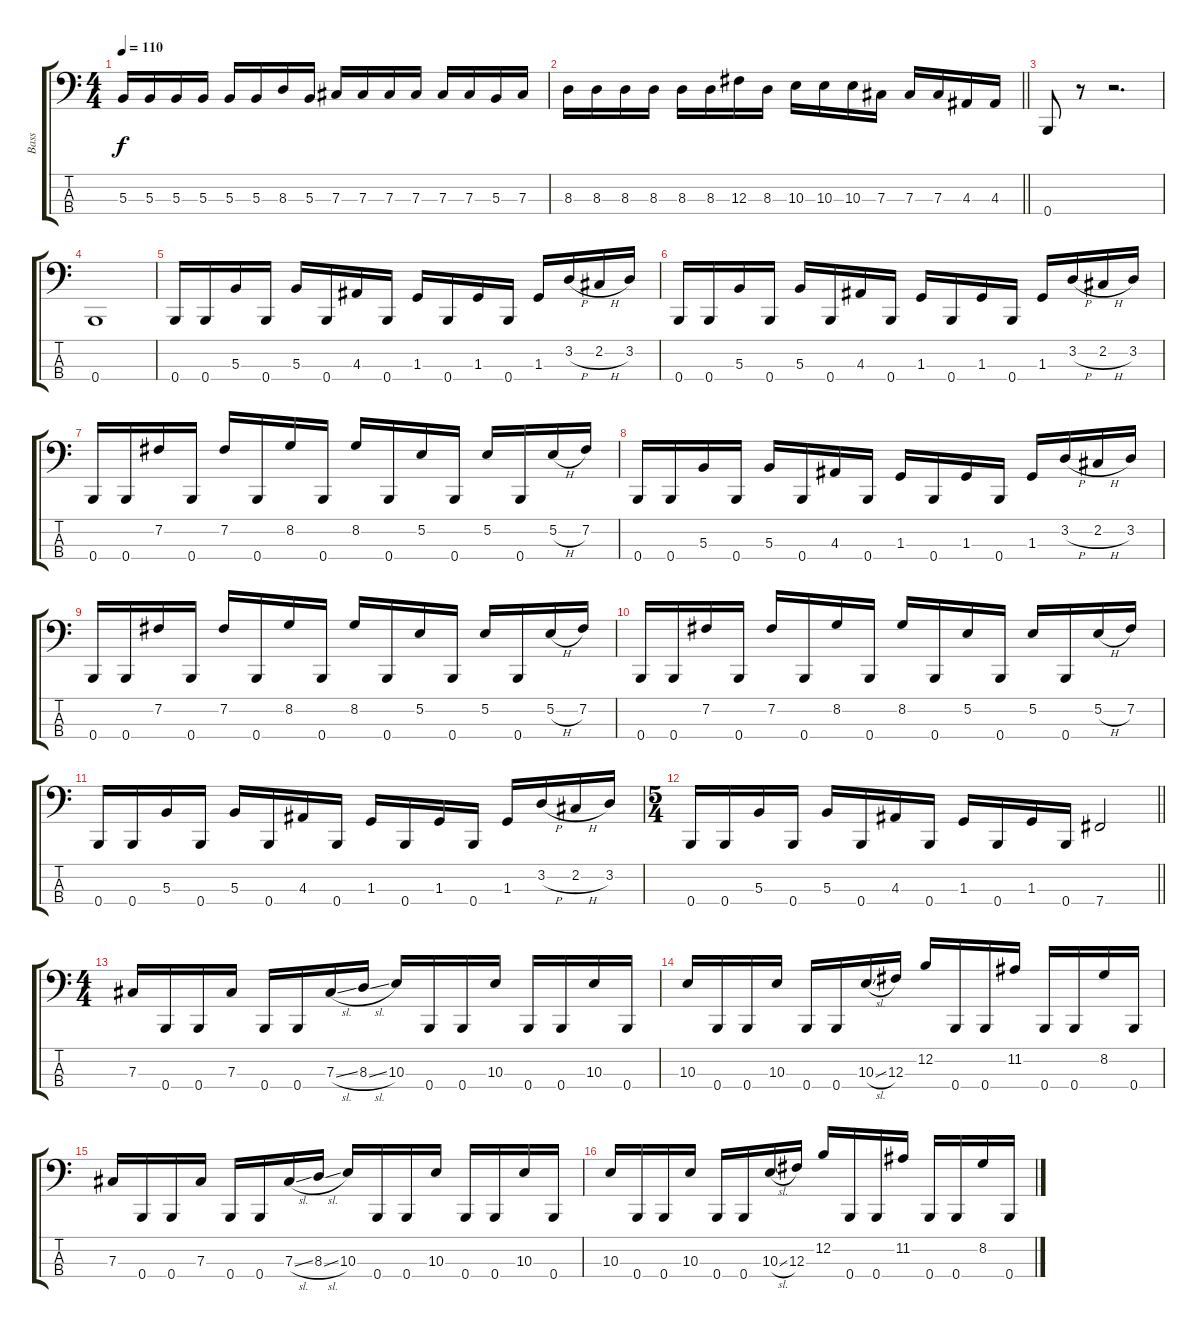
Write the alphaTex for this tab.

\track ("Bass" "Bass") {instrument electricbassfinger}
\staff {score tabs}
\tuning (E2 B1 Gb1 B0) {hide}
\ts (4 4)
\tempo 110
\clef f4
\ks c
5.3.16{dy f} 5.3.16 5.3.16 5.3.16 5.3.16 5.3.16 8.3.16 5.3.16 7.3.16 7.3.16 7.3.16 7.3.16 7.3.16 7.3.16 5.3.16 7.3.16 |
\barLineRight lightlight
8.3.16 8.3.16 8.3.16 8.3.16 8.3.16 8.3.16 12.3.16 8.3.16 10.3.16 10.3.16 10.3.16 7.3.16 7.3.16 7.3.16 4.3.16 4.3.16 |
\section ("" "")
0.4.8 r.8 r.2{d} |
0.4.1 |
0.4.16 0.4.16 5.3.16 0.4.16 5.3.16 0.4.16 4.3.16 0.4.16 1.3.16 0.4.16 1.3.16 0.4.16 1.3.16 3.2{h}.16 2.2{h}.16 3.2.16 |
0.4.16 0.4.16 5.3.16 0.4.16 5.3.16 0.4.16 4.3.16 0.4.16 1.3.16 0.4.16 1.3.16 0.4.16 1.3.16 3.2{h}.16 2.2{h}.16 3.2.16 |
0.4.16 0.4.16 7.2.16 0.4.16 7.2.16 0.4.16 8.2.16 0.4.16 8.2.16 0.4.16 5.2.16 0.4.16 5.2.16 0.4.16 5.2{h}.16 7.2.16 |
0.4.16 0.4.16 5.3.16 0.4.16 5.3.16 0.4.16 4.3.16 0.4.16 1.3.16 0.4.16 1.3.16 0.4.16 1.3.16 3.2{h}.16 2.2{h}.16 3.2.16 |
0.4.16 0.4.16 7.2.16 0.4.16 7.2.16 0.4.16 8.2.16 0.4.16 8.2.16 0.4.16 5.2.16 0.4.16 5.2.16 0.4.16 5.2{h}.16 7.2.16 |
0.4.16 0.4.16 7.2.16 0.4.16 7.2.16 0.4.16 8.2.16 0.4.16 8.2.16 0.4.16 5.2.16 0.4.16 5.2.16 0.4.16 5.2{h}.16 7.2.16 |
0.4.16 0.4.16 5.3.16 0.4.16 5.3.16 0.4.16 4.3.16 0.4.16 1.3.16 0.4.16 1.3.16 0.4.16 1.3.16 3.2{h}.16 2.2{h}.16 3.2.16 |
\ts (5 4)
\barLineRight lightlight
0.4.16 0.4.16 5.3.16 0.4.16 5.3.16 0.4.16 4.3.16 0.4.16 1.3.16 0.4.16 1.3.16 0.4.16 7.4.2 |
\ts (4 4)
\section ("" "")
7.3.16 0.4.16 0.4.16 7.3.16 0.4.16 0.4.16 7.3{sl}.16 8.3{sl}.16 10.3.16 0.4.16 0.4.16 10.3.16 0.4.16 0.4.16 10.3.16 0.4.16 |
10.3.16 0.4.16 0.4.16 10.3.16 0.4.16 0.4.16 10.3{sl}.16 12.3.16 12.2.16 0.4.16 0.4.16 11.2.16 0.4.16 0.4.16 8.2.16 0.4.16 |
7.3.16 0.4.16 0.4.16 7.3.16 0.4.16 0.4.16 7.3{sl}.16 8.3{sl}.16 10.3.16 0.4.16 0.4.16 10.3.16 0.4.16 0.4.16 10.3.16 0.4.16 |
10.3.16 0.4.16 0.4.16 10.3.16 0.4.16 0.4.16 10.3{sl}.16 12.3.16 12.2.16 0.4.16 0.4.16 11.2.16 0.4.16 0.4.16 8.2.16 0.4.16
